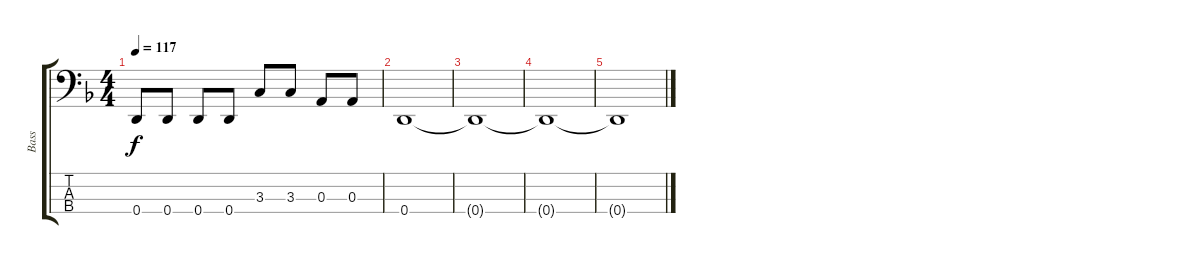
\track ("Bass" "Bass") {instrument electricbassfinger}
\staff {score tabs}
\tuning (G2 D2 A1 D1) {hide}
\ts (4 4)
\tempo 117
\clef f4
\ks f
0.4.8{dy f} 0.4.8 0.4.8 0.4.8 3.3.8 3.3.8 0.3.8 0.3.8 |
0.4.1{volume 0} |
0.4{t}.1 |
0.4{t}.1 |
0.4{t}.1
